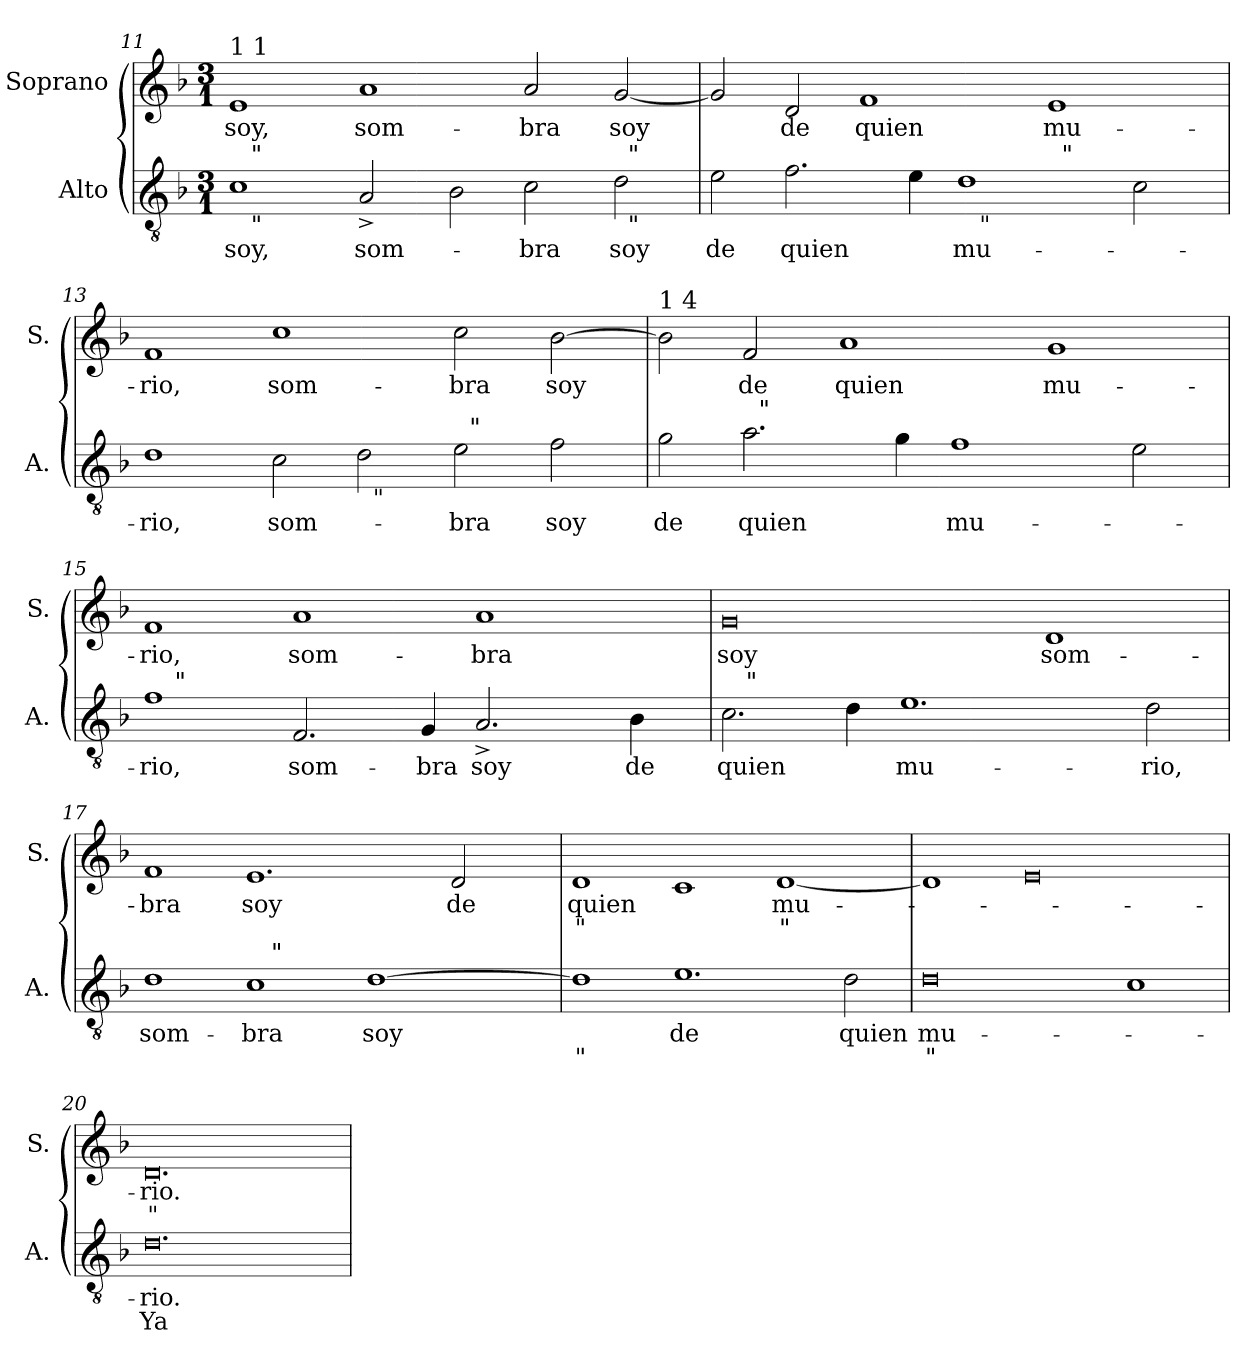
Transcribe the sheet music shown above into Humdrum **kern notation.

**kern	**text	**text	**kern	**text	**text
*part2	*part2	*part2	*part1	*part1	*part1
*staff2	*staff2	*staff2	*staff1	*staff1	*staff1
*I"Alto	*	*	*I"Soprano	*	*
*I'A.	*	*	*I'S.	*	*
!!LO:LB:g=z
*clefGv2	*	*	*clefG2	*	*
*k[b-]	*	*	*k[b-]	*	*
*F:	*	*	*F:	*	*
*M3/1	*	*	*M3/1	*	*
=11	=11	=11	=11	=11	=11
!	!	!	!LO:TX:a:t=1 1	!	!
!	!LO:LY:b	!	!	!LO:LY:b	!
*^	*	*	*	*	*
*	*^	*	*	*	*	*
1c	16ryy	1ryy	soy,	.	1e	soy,	.
!	!LO:TX:b:t="	!	!	!	!	!	!
!	!LO:TX:a:t="	!	!	!	!	!	!
.	1ryy	.	.	.	.	.	.
!	!	!	!LO:LY:b	!	!	!LO:LY:b	!
2A^</	.	1ryy	som-	.	1a	som-	.
.	1ryy	.	.	.	.	.	.
2B-\	.	.	.	.	.	.	.
!	!	!	!LO:LY:b	!	!	!LO:LY:b	!
2c\	.	2ryy	-bra	.	2a/	-bra	.
.	2...ryy	.	.	.	.	.	.
!	!	!	!LO:LY:b	!	!	!LO:LY:b	!
2d\	.	32ryy	soy	.	[<2g/	soy	.
!	!	!LO:TX:b:t="	!	!	!	!	!
!	!	!LO:TX:a:t="	!	!	!	!	!
.	.	4...ryy	.	.	.	.	.
=12	=12	=12	=12	=12	=12	=12	=12
!	!	!	!LO:LY:b	!	!	!	!
2e\	1ryy	1ryy	de	.	2g/]	.	.
!	!	!	!LO:LY:b	!	!	!LO:LY:b	!
2.f\	.	.	quien	.	2d/	de	.
!	!	!	!	!	!	!LO:LY:b	!
.	2ryy	1ryy	.	.	1f	quien	.
4e\	.	.	.	.	.	.	.
!	!	!	!LO:LY:b	!	!	!	!
1d	16ryy	.	mu-	.	.	.	.
!	!LO:TX:b:t="	!	!	!	!	!	!
.	1ryy	.	.	.	.	.	.
!	!	!	!	!	!	!LO:LY:b	!
.	.	32ryy	.	.	1e	mu-	.
!	!	!LO:TX:a:t="	!	!	!	!	!
.	.	2ryy	.	.	.	.	.
2c\	.	.	.	.	.	.	.
.	.	4...ryy	.	.	.	.	.
.	4..ryy	.	.	.	.	.	.
=13	=13	=13	=13	=13	=13	=13	=13
!	!	!	!LO:LY:b	!	!	!LO:LY:b	!
1d	1ryy	1ryy	-rio,	.	1f	-rio,	.
!	!	!	!LO:LY:b	!	!	!LO:LY:b	!
2c\	2ryy	1ryy	som-	.	1cc	som-	.
2d\	32ryy	.	.	.	.	.	.
!	!LO:TX:b:t="	!	!	!	!	!	!
.	1ryy	.	.	.	.	.	.
!	!	!	!LO:LY:b	!	!	!LO:LY:b	!
2e\	.	32ryy	-bra	.	2cc\	-bra	.
!	!	!LO:TX:a:t="	!	!	!	!	!
.	.	2ryy	.	.	.	.	.
!	!	!	!LO:LY:b	!	!	!LO:LY:b	!
2f\	.	.	soy	.	[<2b-\	soy	.
.	4...ryy	4...ryy	.	.	.	.	.
!!LO:LB:g=z
=14	=14	=14	=14	=14	=14	=14	=14
!	!	!	!	!	!LO:TX:a:t=1 4	!	!
!	!	!	!LO:LY:b	!	!	!	!
*	*v	*v	*	*	*	*	*
2g\	2ryy	de	.	2b-\]	.	.
!	!	!LO:LY:b	!	!	!LO:LY:b	!
2.a\	32ryy	quien	.	2f/	de	.
!	!LO:TX:a:t="	!	!	!	!	!
.	1ryy	.	.	.	.	.
!	!	!	!	!	!LO:LY:b	!
.	.	.	.	1a	quien	.
4g\	.	.	.	.	.	.
!	!	!LO:LY:b	!	!	!	!
1f	.	mu-	.	.	.	.
.	1ryy	.	.	.	.	.
!	!	!	!	!	!LO:LY:b	!
.	.	.	.	1g	mu-	.
2e\	.	.	.	.	.	.
.	4...ryy	.	.	.	.	.
=15	=15	=15	=15	=15	=15	=15
!	!	!LO:LY:b	!	!	!LO:LY:b	!
1f	16.ryy	-rio,	.	1f	-rio,	.
!	!LO:TX:a:t="	!	!	!	!	!
.	1ryy	.	.	.	.	.
!	!	!LO:LY:b	!	!	!LO:LY:b	!
2.F/	.	som-	.	1a	som-	.
.	1ryy	.	.	.	.	.
!	!	!LO:LY:b	!	!	!	!
4G/	.	-bra	.	.	.	.
!	!	!LO:LY:b	!	!	!LO:LY:b	!
2.A^</	.	soy	.	1a	-bra	.
.	2ryy	.	.	.	.	.
.	4ryy	.	.	.	.	.
!	!	!LO:LY:b	!	!	!	!
4B-\	.	de	.	.	.	.
.	8ryy	.	.	.	.	.
.	32ryy	.	.	.	.	.
=16	=16	=16	=16	=16	=16	=16
!	!	!LO:LY:b	!	!	!LO:LY:b	!
2.c\	16ryy	quien	.	0g	soy	.
!	!LO:TX:a:t="	!	!	!	!	!
.	1ryy	.	.	.	.	.
4d\	.	.	.	.	.	.
!	!	!LO:LY:b	!	!	!	!
1.e	.	mu-	.	.	.	.
.	1ryy	.	.	.	.	.
!	!	!	!	!	!LO:LY:b	!
.	.	.	.	1d	som-	.
.	2...ryy	.	.	.	.	.
!	!	!LO:LY:b	!	!	!	!
2d\	.	-rio,	.	.	.	.
=17	=17	=17	=17	=17	=17	=17
!	!	!LO:LY:b	!	!	!LO:LY:b	!
1d	1ryy	som-	.	1f	-bra	.
!	!	!LO:LY:b	!	!	!LO:LY:b	!
1c	16.ryy	-bra	.	1.e	soy	.
!	!LO:TX:a:t="	!	!	!	!	!
.	1ryy	.	.	.	.	.
!	!	!LO:LY:b	!	!	!	!
[>1d	.	soy	.	.	.	.
.	2ryy	.	.	.	.	.
!	!	!	!	!	!LO:LY:b	!
.	.	.	.	2d/	de	.
.	4ryy	.	.	.	.	.
.	8ryy	.	.	.	.	.
.	32ryy	.	.	.	.	.
!!LO:PB:g=z
=18	=18	=18	=18	=18	=18	=18
!	!	!	!LO:LY:b:rj	!	!LO:LY:b	!LO:LY:b
*v	*v	*	*	*	*	*
1d]	.	"	1d	quien	"
!	!LO:LY:b	!	!	!	!
1.e	de	.	1c	.	.
!	!	!	!	!LO:LY:b	!LO:LY:b
.	.	.	[<1d	mu-	"
!	!LO:LY:b	!	!	!	!
2d\	quien	.	.	.	.
=19	=19	=19	=19	=19	=19
!	!LO:LY:b	!LO:LY:b	!	!	!
0d	mu-	"	1d]	.	.
.	.	.	0e	.	.
1c	.	.	.	.	.
=20	=20	=20	=20	=20	=20
!	!LO:LY:b	!LO:LY:b	!	!LO:LY:b	!LO:LY:b
0.d	-rio.	Ya	0.d	-rio.	"
=	=	=	=	=	=
*-	*-	*-	*-	*-	*-
